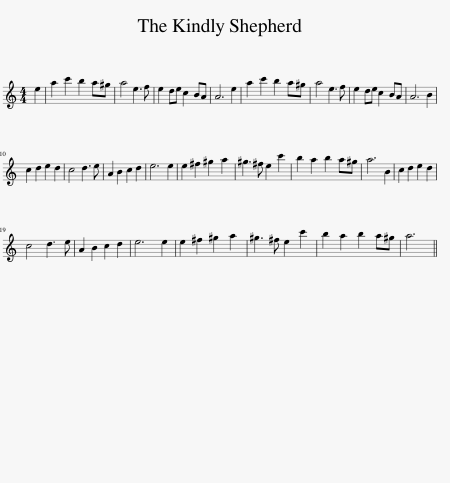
X:1
L:1/8
M:4/4
I:linebreak $
K:C
V:1 treble
V:1
 e2 | a2 c'2 b2 a^g | a4 e3 f | e2 de c2 BA | A6 e2 | %5
 a2 c'2 b2 a^g | a4 e3 f | e2 de c2 BA | A6 B2 |$ c2 d2 e2 d2 | %10
 c4 d3 e | A2 B2 c2 d2 | e6 e2 | e2 ^f2 ^g2 a2 | ^g3 ^f e2 c'2 | %15
 b2 a2 b2 a^g | a6 B2 | c2 d2 e2 d2 |$ c4 d3 e | A2 B2 c2 d2 | %20
 e6 e2 | e2 ^f2 ^g2 a2 | ^g3 ^f e2 c'2 | b2 a2 b2 a^g | a6 || %25
